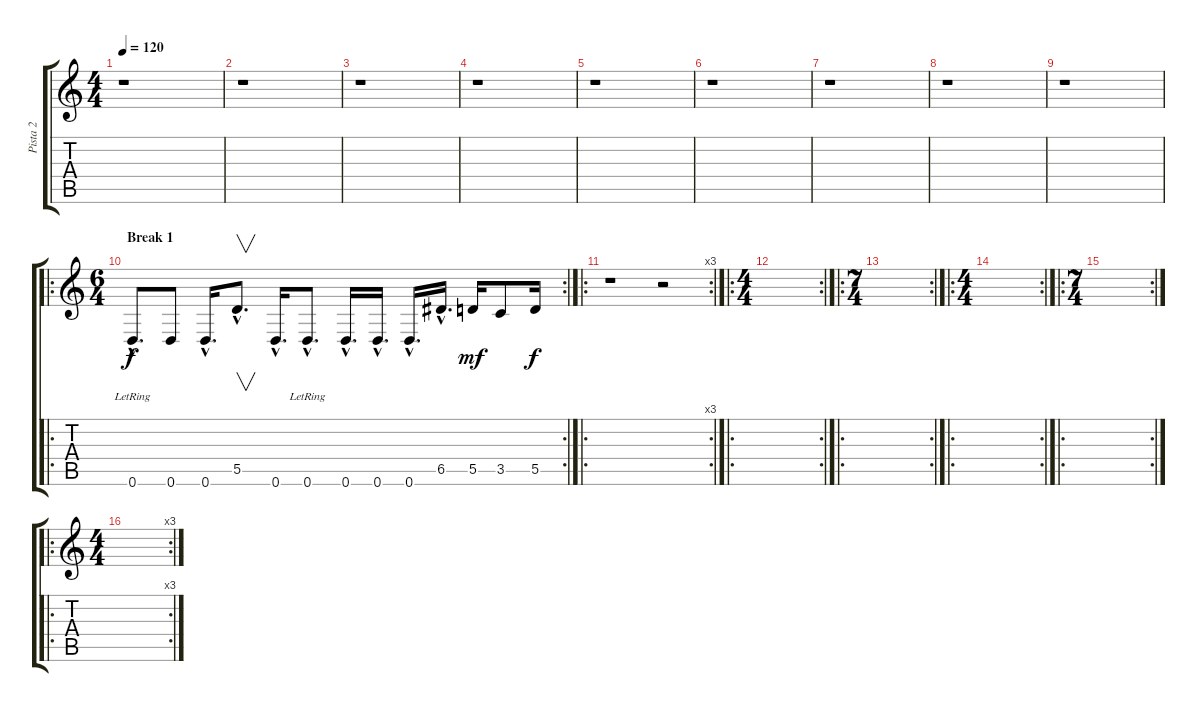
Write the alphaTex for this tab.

\track ("Pista 2" "Pista 2") {instrument distortionguitar}
\staff {score tabs}
\tuning (E4 B3 G3 D3 A2 D2) {hide}
\ts (4 4)
\tempo 120
\clef g2
\ks c
r.1{dy f} |
r.1 |
r.1 |
r.1 |
r.1 |
r.1 |
r.1 |
r.1 |
r.1 |
\ro
\rc 2
\ts (6 4)
\section ("" "Break 1")
0.6{hac lr}.8{d} 0.6.8 0.6{hac}.16{d} 5.5{hac}.8{v d} 0.6{hac}.16{d} 0.6{hac lr}.8{d} 0.6{hac}.16{d} 0.6{hac}.16{d} 0.6{hac}.16{d} 6.5{hac}.16{d} 5.5.16{dy mf} 3.5.8 5.5.16{dy f} |
\ro
\rc 3
r.1 r.2 |
\ro
\rc 2
\ts (4 4)
|
\ro
\rc 2
\ts (7 4)
|
\ro
\rc 2
\ts (4 4)
|
\ro
\rc 2
\ts (7 4)
|
\ro
\rc 3
\ts (4 4)
